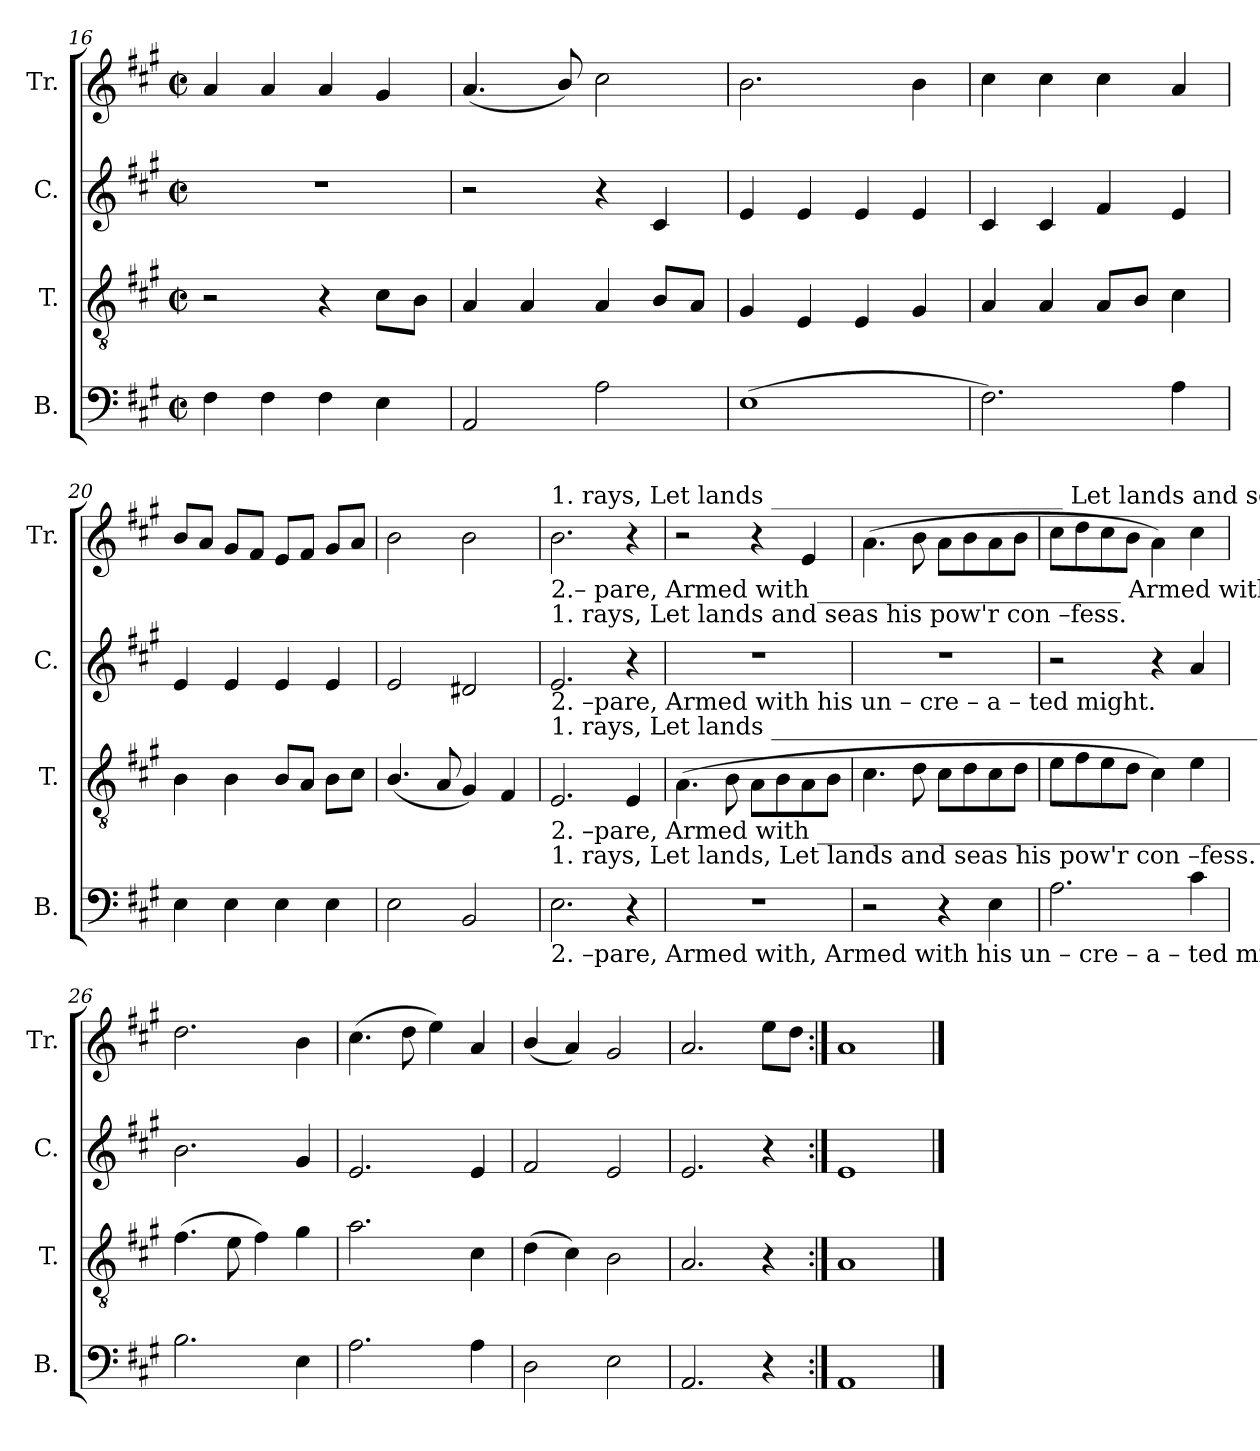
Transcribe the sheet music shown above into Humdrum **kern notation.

**kern	**kern	**kern	**kern
*part4	*part3	*part2	*part1
*staff4	*staff3	*staff2	*staff1
*I"B.	*I"T.	*I"C.	*I"Tr.
*I'B.	*I'T.	*I'C.	*I'Tr.
*clefF4	*clefGv2	*clefG2	*clefG2
*k[f#c#g#]	*k[f#c#g#]	*k[f#c#g#]	*k[f#c#g#]
*M2/2	*M2/2	*M2/2	*M2/2
*met(c|)	*met(c|)	*met(c|)	*met(c|)
=16	=16	=16	=16
4F#!\	2r	1r	4a!/
4F#!\	.	.	4a!/
4F#!\	4r	.	4a!/
4E!\	8c#!\L	.	4g#!/
.	8B!\J	.	.
=17	=17	=17	=17
2AA!/	4A!/	2r	(4.a!/
.	4A!/	.	.
.	.	.	8b!/)
2A!\	4A!/	4r	2cc#!\
.	8B!/L	4c#!/	.
.	8A!/J	.	.
=18	=18	=18	=18
(1E!	4G#!/	4e!/	2.b!\
.	4E!/	4e!/	.
.	4E!/	4e!/	.
.	4G#!/	4e!/	4b!\
=19	=19	=19	=19
2.F#!\)	4A!/	4c#!/	4cc#!\
.	4A!/	4c#!/	4cc#!\
.	8A!/L	4f#!/	4cc#!\
.	8B!/J	.	.
4A!\	4c#!\	4e!/	4a!/
=20	=20	=20	=20
4E!\	4B!\	4e!/	8b!/L
.	.	.	8a!/J
4E!\	4B!\	4e!/	8g#!/L
.	.	.	8f#!/J
4E!\	8B!/L	4e!/	8e!/L
.	8A!/J	.	8f#!/J
4E!\	8B!\L	4e!/	8g#!/L
.	8c#!\J	.	8a!/J
=21	=21	=21	=21
2E!\	(4.B!/	2e!/	2b!\
.	8A!/	.	.
2BB!/	4G#!/)	2d#X!/	2b!\
.	4F#!/	.	.
=22	=22	=22	=22
!	!	!	!LO:TX:a:t=1.   rays,                       Let     lands ________________________  Let   lands      and   seas ____  his  pow'r con–fess. Where–
!	!	!	!LO:TX:b:t=2.– pare,                    Armed  with _________________________ Armed   with  his    un      –     cre – a – ted  might.  Let
!	!	!LO:TX:a:t=1.   rays,                                                                                                Let  lands        and  seas        his   pow'r  con –fess.	!
!	!	!LO:TX:b:t=2. –pare,                                                                                             Armed  with       his   un    –    cre – a   –   ted  might.	!
!	!LO:TX:a:t=1. rays,  Let  lands ________________________________________  Let  lands      and   seas         his  pow'r  con – fess.	!	!
!	!LO:TX:b:t=2. –pare, Armed with _____________________________________ Armed with    his      un   –     cre –  a  –  ted  might.	!	!
!LO:TX:a:t=1.  rays,                                                             Let      lands,               Let    lands      and  seas         his   pow'r  con –fess.	!	!	!
!LO:TX:b:t=2. –pare,                                                           Armed  with,            Armed  with      his    un     –    cre  –  a  –  ted  might.	!	!	!
2.E!\	2.E!/	2.e!/	2.b!\
4r	4E!/	4r	4r
=23	=23	=23	=23
1r	(4.A!\	1r	2r
.	8B!\	.	.
.	8A!\L	.	4r
.	8B!\	.	.
.	8A!\	.	4e!/
.	8B!\J	.	.
=24	=24	=24	=24
2r	4.c#!\	1r	(4.a!\
.	8d!\	.	8b!\
4r	8c#!\L	.	8a!\L
.	8d!\	.	8b!\
4E!\	8c#!\	.	8a!\
.	8d!\J	.	8b!\J
=25	=25	=25	=25
2.A!\	8e!\L	2r	8cc#!\L
.	8f#!\	.	8dd!\
.	8e!\	.	8cc#!\
.	8d!\J	.	8b!\J
.	4c#!\)	4r	4a!\)
4c#!\	4e!\	4a!/	4cc#!\
=26	=26	=26	=26
2.B!\	(4.f#!\	2.b!\	2.dd!\
.	8e!\	.	.
.	4f#!\)	.	.
4E!\	4g#!\	4g#!/	4b!\
=27	=27	=27	=27
2.A!\	2.a!\	2.e!/	(4.cc#!\
.	.	.	8dd!\
.	.	.	4ee!\)
4A!\	4c#!\	4e!/	4a!/
=28	=28	=28	=28
2D!\	(4d!\	2f#!/	(4b!/
.	4c#!\)	.	4a!/)
2E!\	2B!\	2e!/	2g#!/
=29	=29	=29	=29
2.AA!/	2.A!/	2.e!/	2.a!/
4r	4r	4r	8ee!\L
.	.	.	8dd!\J
=30:|!	=30:|!	=30:|!	=30:|!
1AA!	1A!	1e!	1a!
==	==	==	==
*-	*-	*-	*-
